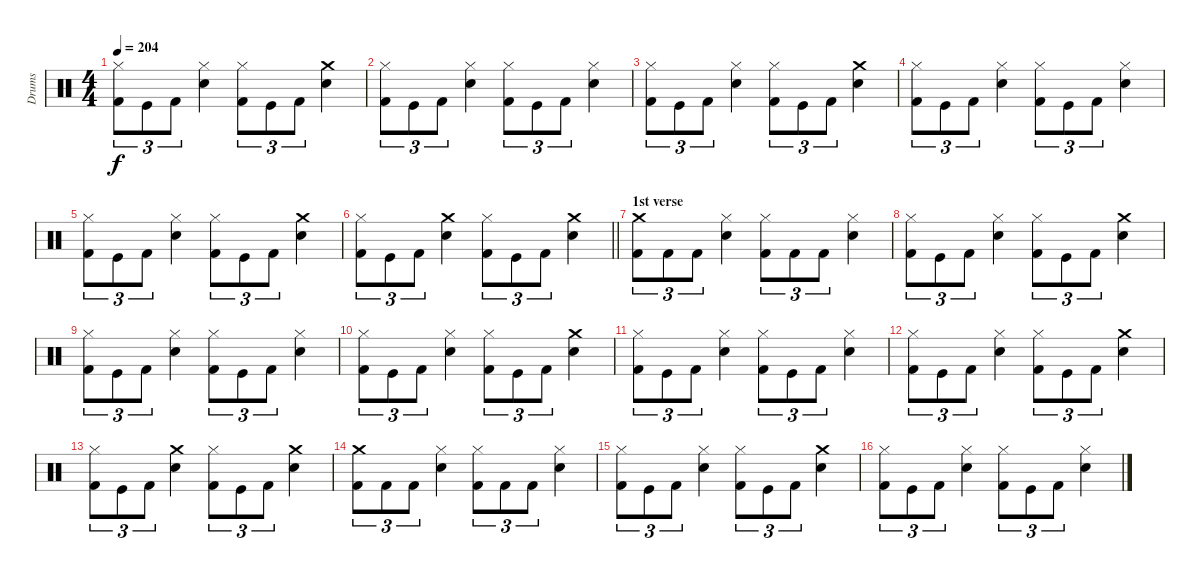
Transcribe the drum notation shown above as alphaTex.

\track ("Drums" "Drums") {instrument percussion}
\staff {score}
\articulation defaults
\ts (4 4)
\tempo 204
\clef neutral
\ks c
("Hi-Hat (closed)" "Kick (hit) 2").8{tu (3 2) dy f} "Kick (hit)".8{tu (3 2)} "Kick (hit) 2".8{tu (3 2)} ("Snare (hit) 2" "Hi-Hat (closed)").4 ("Hi-Hat (closed)" "Kick (hit) 2").8{tu (3 2)} "Kick (hit)".8{tu (3 2)} "Kick (hit) 2".8{tu (3 2)} ("Crash medium (hit)" "Snare (hit) 2").4 |
("Hi-Hat (closed)" "Kick (hit) 2").8{tu (3 2)} "Kick (hit)".8{tu (3 2)} "Kick (hit) 2".8{tu (3 2)} ("Snare (hit) 2" "Hi-Hat (closed)").4 ("Hi-Hat (closed)" "Kick (hit) 2").8{tu (3 2)} "Kick (hit)".8{tu (3 2)} "Kick (hit) 2".8{tu (3 2)} ("Hi-Hat (closed)" "Snare (hit) 2").4 |
("Hi-Hat (closed)" "Kick (hit) 2").8{tu (3 2)} "Kick (hit)".8{tu (3 2)} "Kick (hit) 2".8{tu (3 2)} ("Snare (hit) 2" "Hi-Hat (closed)").4 ("Hi-Hat (closed)" "Kick (hit) 2").8{tu (3 2)} "Kick (hit)".8{tu (3 2)} "Kick (hit) 2".8{tu (3 2)} ("Crash medium (hit)" "Snare (hit) 2").4 |
("Hi-Hat (closed)" "Kick (hit) 2").8{tu (3 2)} "Kick (hit)".8{tu (3 2)} "Kick (hit) 2".8{tu (3 2)} ("Snare (hit) 2" "Hi-Hat (closed)").4 ("Hi-Hat (closed)" "Kick (hit) 2").8{tu (3 2)} "Kick (hit)".8{tu (3 2)} "Kick (hit) 2".8{tu (3 2)} ("Hi-Hat (closed)" "Snare (hit) 2").4 |
("Hi-Hat (closed)" "Kick (hit) 2").8{tu (3 2)} "Kick (hit)".8{tu (3 2)} "Kick (hit) 2".8{tu (3 2)} ("Snare (hit) 2" "Hi-Hat (closed)").4 ("Hi-Hat (closed)" "Kick (hit) 2").8{tu (3 2)} "Kick (hit)".8{tu (3 2)} "Kick (hit) 2".8{tu (3 2)} ("Crash medium (hit)" "Snare (hit) 2").4 |
\barLineRight lightlight
("Hi-Hat (closed)" "Kick (hit) 2").8{tu (3 2)} "Kick (hit)".8{tu (3 2)} "Kick (hit) 2".8{tu (3 2)} ("Crash medium (hit)" "Snare (hit) 2").4 ("Hi-Hat (closed)" "Kick (hit) 2").8{tu (3 2)} "Kick (hit)".8{tu (3 2)} "Kick (hit) 2".8{tu (3 2)} ("Crash medium (hit)" "Snare (hit) 2").4 |
\section ("" "1st verse")
("Crash medium (hit)" "Kick (hit) 2").8{tu (3 2)} "Kick (hit) 2".8{tu (3 2)} "Kick (hit) 2".8{tu (3 2)} ("Hi-Hat (closed)" "Snare (hit) 2").4 ("Hi-Hat (closed)" "Kick (hit) 2").8{tu (3 2)} "Kick (hit) 2".8{tu (3 2)} "Kick (hit) 2".8{tu (3 2)} ("Snare (hit) 2" "Hi-Hat (closed)").4 |
("Hi-Hat (closed)" "Kick (hit) 2").8{tu (3 2)} "Kick (hit)".8{tu (3 2)} "Kick (hit) 2".8{tu (3 2)} ("Snare (hit) 2" "Hi-Hat (closed)").4 ("Hi-Hat (closed)" "Kick (hit) 2").8{tu (3 2)} "Kick (hit)".8{tu (3 2)} "Kick (hit) 2".8{tu (3 2)} ("Crash medium (hit)" "Snare (hit) 2").4 |
("Hi-Hat (closed)" "Kick (hit) 2").8{tu (3 2)} "Kick (hit)".8{tu (3 2)} "Kick (hit) 2".8{tu (3 2)} ("Snare (hit) 2" "Hi-Hat (closed)").4 ("Hi-Hat (closed)" "Kick (hit) 2").8{tu (3 2)} "Kick (hit)".8{tu (3 2)} "Kick (hit) 2".8{tu (3 2)} ("Hi-Hat (closed)" "Snare (hit) 2").4 |
("Hi-Hat (closed)" "Kick (hit) 2").8{tu (3 2)} "Kick (hit)".8{tu (3 2)} "Kick (hit) 2".8{tu (3 2)} ("Snare (hit) 2" "Hi-Hat (closed)").4 ("Hi-Hat (closed)" "Kick (hit) 2").8{tu (3 2)} "Kick (hit)".8{tu (3 2)} "Kick (hit) 2".8{tu (3 2)} ("Crash medium (hit)" "Snare (hit) 2").4 |
("Hi-Hat (closed)" "Kick (hit) 2").8{tu (3 2)} "Kick (hit)".8{tu (3 2)} "Kick (hit) 2".8{tu (3 2)} ("Snare (hit) 2" "Hi-Hat (closed)").4 ("Hi-Hat (closed)" "Kick (hit) 2").8{tu (3 2)} "Kick (hit)".8{tu (3 2)} "Kick (hit) 2".8{tu (3 2)} ("Hi-Hat (closed)" "Snare (hit) 2").4 |
("Hi-Hat (closed)" "Kick (hit) 2").8{tu (3 2)} "Kick (hit)".8{tu (3 2)} "Kick (hit) 2".8{tu (3 2)} ("Snare (hit) 2" "Hi-Hat (closed)").4 ("Hi-Hat (closed)" "Kick (hit) 2").8{tu (3 2)} "Kick (hit)".8{tu (3 2)} "Kick (hit) 2".8{tu (3 2)} ("Crash medium (hit)" "Snare (hit) 2").4 |
("Hi-Hat (closed)" "Kick (hit) 2").8{tu (3 2)} "Kick (hit)".8{tu (3 2)} "Kick (hit) 2".8{tu (3 2)} ("Crash medium (hit)" "Snare (hit) 2").4 ("Hi-Hat (closed)" "Kick (hit) 2").8{tu (3 2)} "Kick (hit)".8{tu (3 2)} "Kick (hit) 2".8{tu (3 2)} ("Crash medium (hit)" "Snare (hit) 2").4 |
("Crash medium (hit)" "Kick (hit) 2").8{tu (3 2)} "Kick (hit) 2".8{tu (3 2)} "Kick (hit) 2".8{tu (3 2)} ("Hi-Hat (closed)" "Snare (hit) 2").4 ("Hi-Hat (closed)" "Kick (hit) 2").8{tu (3 2)} "Kick (hit) 2".8{tu (3 2)} "Kick (hit) 2".8{tu (3 2)} ("Snare (hit) 2" "Hi-Hat (closed)").4 |
("Hi-Hat (closed)" "Kick (hit) 2").8{tu (3 2)} "Kick (hit)".8{tu (3 2)} "Kick (hit) 2".8{tu (3 2)} ("Snare (hit) 2" "Hi-Hat (closed)").4 ("Hi-Hat (closed)" "Kick (hit) 2").8{tu (3 2)} "Kick (hit)".8{tu (3 2)} "Kick (hit) 2".8{tu (3 2)} ("Crash medium (hit)" "Snare (hit) 2").4 |
("Hi-Hat (closed)" "Kick (hit) 2").8{tu (3 2)} "Kick (hit)".8{tu (3 2)} "Kick (hit) 2".8{tu (3 2)} ("Snare (hit) 2" "Hi-Hat (closed)").4 ("Hi-Hat (closed)" "Kick (hit) 2").8{tu (3 2)} "Kick (hit)".8{tu (3 2)} "Kick (hit) 2".8{tu (3 2)} ("Hi-Hat (closed)" "Snare (hit) 2").4
